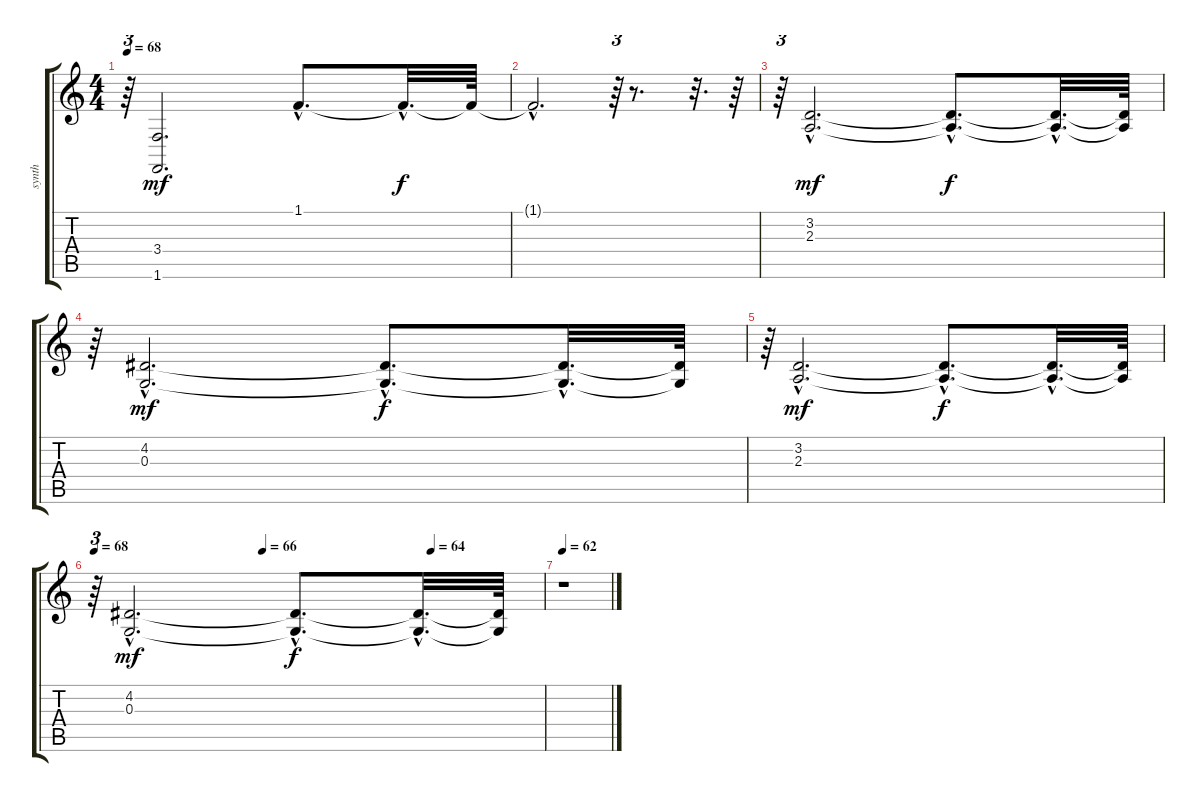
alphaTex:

\track ("synth" "synth") {instrument pad2warm}
\staff {score tabs}
\tuning (E4 B3 G3 D3 A2 E2) {hide}
\ts (4 4)
\tempo 68
\clef g2
\ks c
r.64{tu (3 2) dy f} (3.4 1.6).2{d dy mf} 1.1{hac}.8{d} 1.1{hac t}.32{d dy f} 1.1{t}.64 |
1.1{hac t}.2{d} r.64{tu (3 2)} r.8{d} r.32{d} r.64 |
r.64{tu (3 2)} (3.2{hac} 2.3{hac}).2{d dy mf} (3.2{hac t} 2.3{hac t}).8{d dy f} (3.2{hac t} 2.3{hac t}).32{d} (3.2{t} 2.3{t}).64 |
r.64{tu (3 2)} (4.2{hac} 0.3{hac}).2{d dy mf} (4.2{hac t} 0.3{hac t}).8{d dy f} (4.2{hac t} 0.3{hac t}).32{d} (4.2{t} 0.3{t}).64 |
r.64{tu (3 2)} (3.2{hac} 2.3{hac}).2{d dy mf} (3.2{hac t} 2.3{hac t}).8{d dy f} (3.2{hac t} 2.3{hac t}).32{d} (3.2{t} 2.3{t}).64 |
\tempo 68
\tempo (66 0.375)
\tempo (64 0.75)
r.64{tu (3 2)} (4.2{hac} 0.3{hac}).2{d dy mf} (4.2{hac t} 0.3{hac t}).8{d dy f} (4.2{hac t} 0.3{hac t}).32{d} (4.2{t} 0.3{t}).64 |
\tempo 62
r.1
